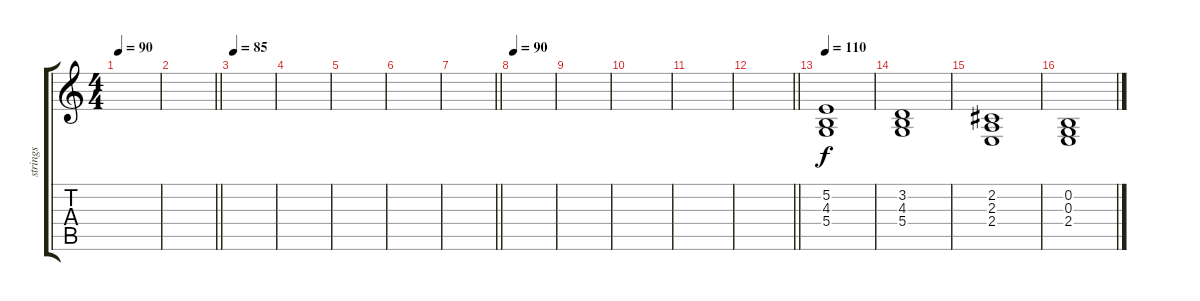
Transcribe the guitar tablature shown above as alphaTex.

\track ("strings" "strings") {instrument stringensemble1}
\staff {score tabs}
\tuning (E4 B3 G3 D3 A2 E2) {hide}
\ts (4 4)
\tempo 90
\clef g2
\ks c
|
\barLineRight lightlight
|
\section ("" "")
\tempo 85
|
|
|
|
\barLineRight lightlight
|
\section ("" "")
\tempo 90
|
|
|
|
\barLineRight lightlight
|
\section ("" "")
\tempo 110
(5.2 4.3 5.4).1{dy f} |
(3.2 4.3 5.4).1 |
(2.2 2.3 2.4).1 |
(0.2 0.3 2.4).1
